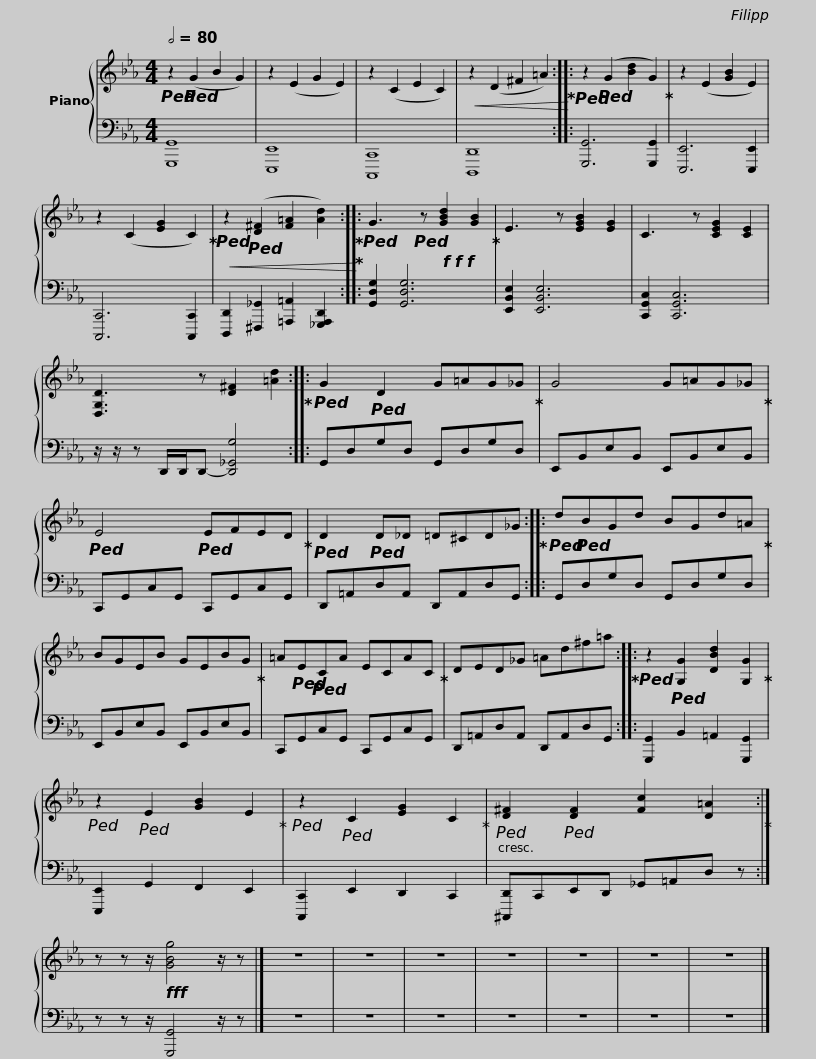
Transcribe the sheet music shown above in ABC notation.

X:1
%%score { 1 | 2 }
L:1/8
Q:1/2=80
M:4/4
I:linebreak $
K:Eb
V:1 treble
V:2 bass
V:1
!ped! z2!ped! (G2 B2 G2) | z2 (E2 G2 E2) | z2 (C2 E2 C2) |!<(! z2 (D2 ^F2 =A2)!ped-up!!<)! ::!ped! z2!ped! (G2 [Bd]2 G2)!ped-up! | %5
 z2 (E2 [GB]2 E2) | z2 (C2 [EG]2 C2)!ped-up! |$!<(!!ped! z2!ped! ([D^F]2 [F=A]2 [Ad]2)!ped-up!!<)!!ped-up! ::!ped! G3!ped! z!f!!f!!f! [GBd]2 [GB]2!ped-up! | E3 z [EGB]2 [EG]2 | %10
 C3 z [CEG]2 [CE]2 | [D,G,D]3 z [D^F]2 [=Ad]2!ped-up! ::$!ped! G2!ped! D2 G=AG_G!ped-up! | G4 G=AG_G!ped-up! |!ped! E4!ped! EFED!ped-up! | %15
!ped! D2!ped! D_D =D^CD_G!ped-up! ::$!ped! d!ped!BGd BGd=A!ped-up! | BGEB GEBG!ped-up! | =A!ped!E!ped!CA ECAC!ped-up! | DED_G =Ad^f=a!ped-up! :: %20
!ped! z2!ped! [G,G]2 [DBd]2 [G,G]2!ped-up! |$!ped! z2!ped! E2 [GB]2 E2!ped-up! |!ped! z2!ped! C2 [EG]2 C2!ped-up! |!ped! [D^F]2!ped! [DF]2 [Fc]2 [D=A]2!ped-up! :| z z z/!fff! [GBg]4 z/ z |] %25
 z8 | z8 | z8 | z8 | z8 | %30
 z8 |$ z8 |] %32
V:2
 [G,,,G,,]8 | [E,,,E,,]8 | [C,,,C,,]8 | [D,,,D,,]8 :: [G,,,G,,]6 [G,,,G,,]2 | %5
 [E,,,E,,]6 [E,,,E,,]2 | [C,,,C,,]6 [C,,,C,,]2 |$ [D,,,D,,]2 [^F,,,_G,,]2 [=A,,,=A,,]2 [_G,,,A,,,D,,]2 :: [G,,D,G,]2 [G,,D,G,]6 | [E,,B,,E,]2 [E,,B,,E,]6 | %10
 [C,,G,,C,]2 [C,,G,,C,]6 | z/ z/ z D,,/D,,/D,,- [D,,_G,,G,]4 ::$ G,,D,G,D, G,,D,G,D, | E,,B,,E,B,, E,,B,,E,B,, | C,,G,,C,G,, C,,G,,C,G,, | %15
 D,,=A,,D,A,, D,,A,,D,G,, ::$ G,,D,G,D, G,,D,G,D, | E,,B,,E,B,, E,,B,,E,B,, | C,,G,,C,G,, C,,G,,C,G,, | D,,=A,,D,A,, D,,A,,D,G,, :: %20
 [G,,,G,,]2 B,,2 =A,,2 [G,,,G,,]2 |$ [E,,,E,,]2 G,,2 F,,2 E,,2 | [C,,,C,,]2 E,,2 D,,2 C,,2 | [^C,,,D,,]C,,E,,D,, _G,,=A,,D, z :| z z z/ [G,,,G,,]4 z/ z |] %25
 z8 | z8 | z8 | z8 | z8 | %30
 z8 |$ z8 |] %32
